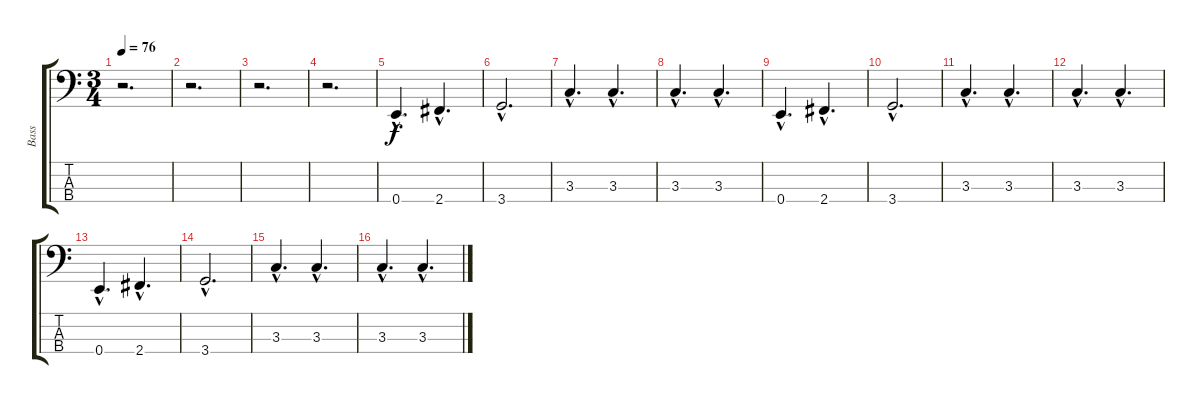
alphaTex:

\track ("Bass" "Bass") {instrument electricbassfinger}
\staff {score tabs}
\tuning (G2 D2 A1 E1) {hide}
\ts (3 4)
\tempo 76
\clef f4
\ks c
r.2{d dy f} |
r.2{d} |
r.2{d} |
r.2{d} |
0.4{hac}.4{d} 2.4{hac}.4{d} |
3.4{hac}.2{d} |
3.3{hac}.4{d} 3.3{hac}.4{d} |
3.3{hac}.4{d} 3.3{hac}.4{d} |
0.4{hac}.4{d} 2.4{hac}.4{d} |
3.4{hac}.2{d} |
3.3{hac}.4{d} 3.3{hac}.4{d} |
3.3{hac}.4{d} 3.3{hac}.4{d} |
0.4{hac}.4{d} 2.4{hac}.4{d} |
3.4{hac}.2{d} |
3.3{hac}.4{d} 3.3{hac}.4{d} |
3.3{hac}.4{d} 3.3{hac}.4{d}
